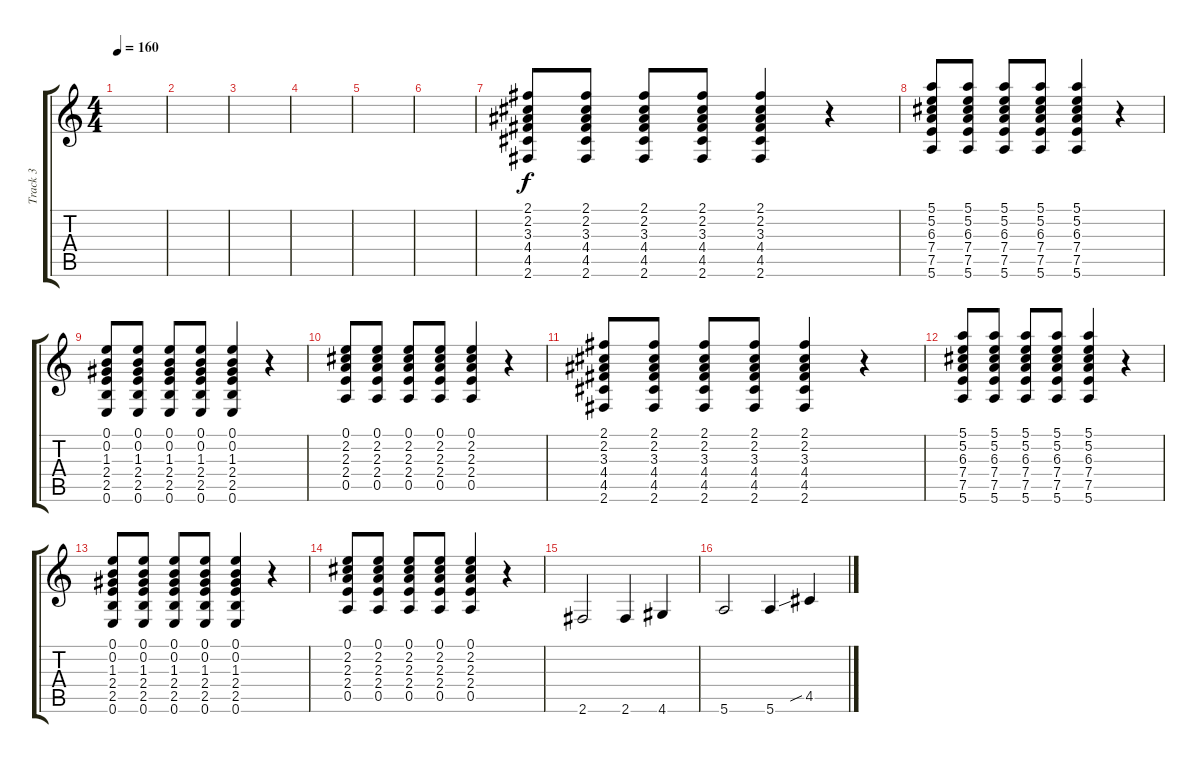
\track ("Track 3" "Track 3") {instrument electricguitarjazz}
\staff {score tabs}
\tuning (E4 B3 G3 D3 A2 E2) {hide}
\ts (4 4)
\tempo 160
\clef g2
\ks c
|
|
|
|
|
|
(2.1 2.2 3.3 4.4 4.5 2.6).8 (2.1 2.2 3.3 4.4 4.5 2.6).8 (2.1 2.2 3.3 4.4 4.5 2.6).8 (2.1 2.2 3.3 4.4 4.5 2.6).8 (2.1 2.2 3.3 4.4 4.5 2.6).4 r.4 |
(5.1 5.2 6.3 7.4 7.5 5.6).8 (5.1 5.2 6.3 7.4 7.5 5.6).8 (5.1 5.2 6.3 7.4 7.5 5.6).8 (5.1 5.2 6.3 7.4 7.5 5.6).8 (5.1 5.2 6.3 7.4 7.5 5.6).4 r.4 |
(0.1 0.2 1.3 2.4 2.5 0.6).8 (0.1 0.2 1.3 2.4 2.5 0.6).8 (0.1 0.2 1.3 2.4 2.5 0.6).8 (0.1 0.2 1.3 2.4 2.5 0.6).8 (0.1 0.2 1.3 2.4 2.5 0.6).4 r.4 |
(0.1 2.2 2.3 2.4 0.5).8 (0.1 2.2 2.3 2.4 0.5).8 (0.1 2.2 2.3 2.4 0.5).8 (0.1 2.2 2.3 2.4 0.5).8 (0.1 2.2 2.3 2.4 0.5).4 r.4 |
(2.1 2.2 3.3 4.4 4.5 2.6).8 (2.1 2.2 3.3 4.4 4.5 2.6).8 (2.1 2.2 3.3 4.4 4.5 2.6).8 (2.1 2.2 3.3 4.4 4.5 2.6).8 (2.1 2.2 3.3 4.4 4.5 2.6).4 r.4 |
(5.1 5.2 6.3 7.4 7.5 5.6).8 (5.1 5.2 6.3 7.4 7.5 5.6).8 (5.1 5.2 6.3 7.4 7.5 5.6).8 (5.1 5.2 6.3 7.4 7.5 5.6).8 (5.1 5.2 6.3 7.4 7.5 5.6).4 r.4 |
(0.1 0.2 1.3 2.4 2.5 0.6).8 (0.1 0.2 1.3 2.4 2.5 0.6).8 (0.1 0.2 1.3 2.4 2.5 0.6).8 (0.1 0.2 1.3 2.4 2.5 0.6).8 (0.1 0.2 1.3 2.4 2.5 0.6).4 r.4 |
(0.1 2.2 2.3 2.4 0.5).8 (0.1 2.2 2.3 2.4 0.5).8 (0.1 2.2 2.3 2.4 0.5).8 (0.1 2.2 2.3 2.4 0.5).8 (0.1 2.2 2.3 2.4 0.5).4 r.4 |
2.6.2 2.6.4 4.6.4 |
5.6.2 5.6.4 4.5{sib}.4
